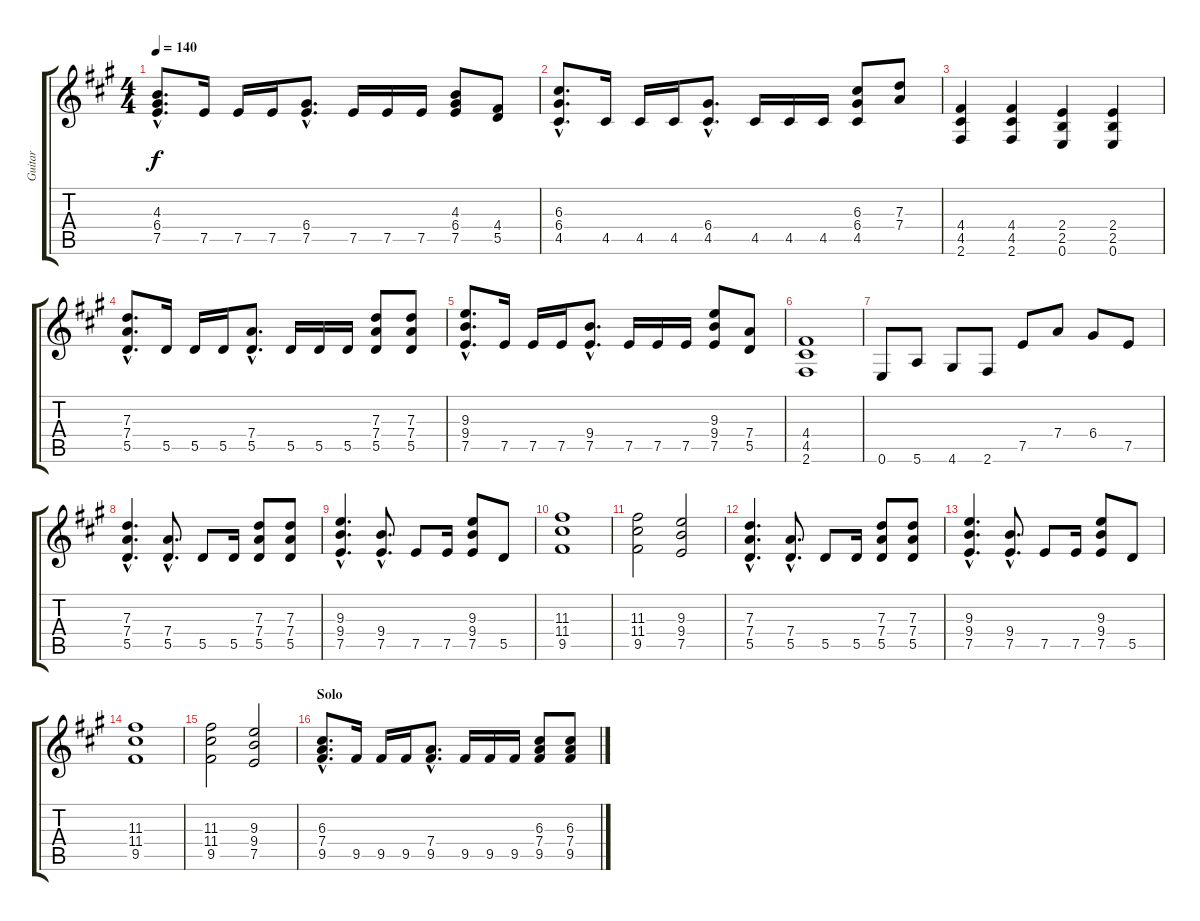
\track ("Guitar" "Guitar") {instrument distortionguitar}
\staff {score tabs}
\tuning (E4 B3 G3 D3 A2 E2) {hide}
\ts (4 4)
\tempo 140
\clef g2
\ks a
(4.3{hac} 6.4{hac} 7.5{hac}).8{d dy f} 7.5.16 7.5.16 7.5.16 (6.4{hac} 7.5{hac}).8{d} 7.5.16 7.5.16 7.5.16 (4.3 6.4 7.5).8 (4.4 5.5).8 |
(6.3{hac} 6.4{hac} 4.5{hac}).8{d} 4.5.16 4.5.16 4.5.16 (6.4{hac} 4.5{hac}).8{d} 4.5.16 4.5.16 4.5.16 (6.3 6.4 4.5).8 (7.3 7.4).8 |
(4.4 4.5 2.6).4 (4.4 4.5 2.6).4 (2.4 2.5 0.6).4 (2.4 2.5 0.6).4 |
(7.3{hac} 7.4{hac} 5.5{hac}).8{d} 5.5.16 5.5.16 5.5.16 (7.4{hac} 5.5{hac}).8{d} 5.5.16 5.5.16 5.5.16 (7.3 7.4 5.5).8 (7.3 7.4 5.5).8 |
(9.3{hac} 9.4{hac} 7.5{hac}).8{d} 7.5.16 7.5.16 7.5.16 (9.4{hac} 7.5{hac}).8{d} 7.5.16 7.5.16 7.5.16 (9.3 9.4 7.5).8 (7.4 5.5).8 |
(4.4 4.5 2.6).1 |
0.6.8 5.6.8 4.6.8 2.6.8 7.5.8 7.4.8 6.4.8 7.5.8 |
(7.3{hac} 7.4{hac} 5.5{hac}).4{d} (7.4{hac} 5.5{hac}).8{d} 5.5.8 5.5.16 (7.3 7.4 5.5).8 (7.3 7.4 5.5).8 |
(9.3{hac} 9.4{hac} 7.5{hac}).4{d} (9.4{hac} 7.5{hac}).8{d} 7.5.8 7.5.16 (9.3 9.4 7.5).8 5.5.8 |
(11.3 11.4 9.5).1 |
(11.3 11.4 9.5).2 (9.3 9.4 7.5).2 |
(7.3{hac} 7.4{hac} 5.5{hac}).4{d} (7.4{hac} 5.5{hac}).8{d} 5.5.8 5.5.16 (7.3 7.4 5.5).8 (7.3 7.4 5.5).8 |
(9.3{hac} 9.4{hac} 7.5{hac}).4{d} (9.4{hac} 7.5{hac}).8{d} 7.5.8 7.5.16 (9.3 9.4 7.5).8 5.5.8 |
(11.3 11.4 9.5).1 |
(11.3 11.4 9.5).2 (9.3 9.4 7.5).2 |
\section ("" "Solo")
(6.3{hac} 7.4{hac} 9.5{hac}).8{d} 9.5.16 9.5.16 9.5.16 (7.4{hac} 9.5{hac}).8{d} 9.5.16 9.5.16 9.5.16 (6.3 7.4 9.5).8 (6.3 7.4 9.5).8
